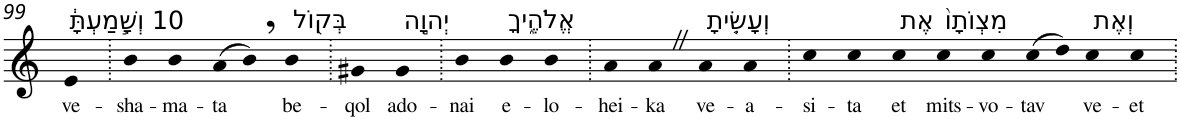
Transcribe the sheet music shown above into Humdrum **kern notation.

**kern	**text
*part1	*part1
*staff1	*staff1
*I"Piano	*
*I'Pno	*
!!LO:PB:g=z
*clefG2	*
*k[]	*
=99	=99
!LO:TX:a:t=10 וְשָׁ֣מַעְתָּ֔	!
!	!LO:LY:b
4e	ve-
=100.	=100.
!	!LO:LY:b
4b	-sha-
!	!LO:LY:b
4b	-ma-
!	!LO:LY:b
(8a	-ta
8b,)	.
!LO:TX:a:t=בְּק֖וֹל	!
!	!LO:LY:b
4b	be-
=101.	=101.
!	!LO:LY:b
4g#X	-qol
!LO:TX:a:t=יְהוָ֣ה	!
!	!LO:LY:b
4g#	ado-
=102.	=102.
!	!LO:LY:b
4b	-nai
!LO:TX:a:t=אֱלֹהֶ֑יךָ	!
!	!LO:LY:b
4b	e-
!	!LO:LY:b
4b	-lo-
=103.	=103.
!	!LO:LY:b
4a	-hei-
!	!LO:LY:b
4aZ	-ka
!LO:TX:a:t=וְעָשִׂ֤יתָ	!
!	!LO:LY:b
4a	ve-
!	!LO:LY:b
4a	-a-
=104.	=104.
!	!LO:LY:b
4cc	-si-
!	!LO:LY:b
4cc	-ta
!LO:TX:a:t=אֶת	!
!	!LO:LY:b
4cc	et
!LO:TX:a:t=מִצְוֺתָו֙	!
!	!LO:LY:b
4cc	mits-
!	!LO:LY:b
4cc	-vo-
!	!LO:LY:b
(8cc	-tav
8dd)	.
!LO:TX:a:t=וְאֶת	!
!	!LO:LY:b
4cc	ve-
!	!LO:LY:b
4cc	-et
=.	=.
*-	*-
